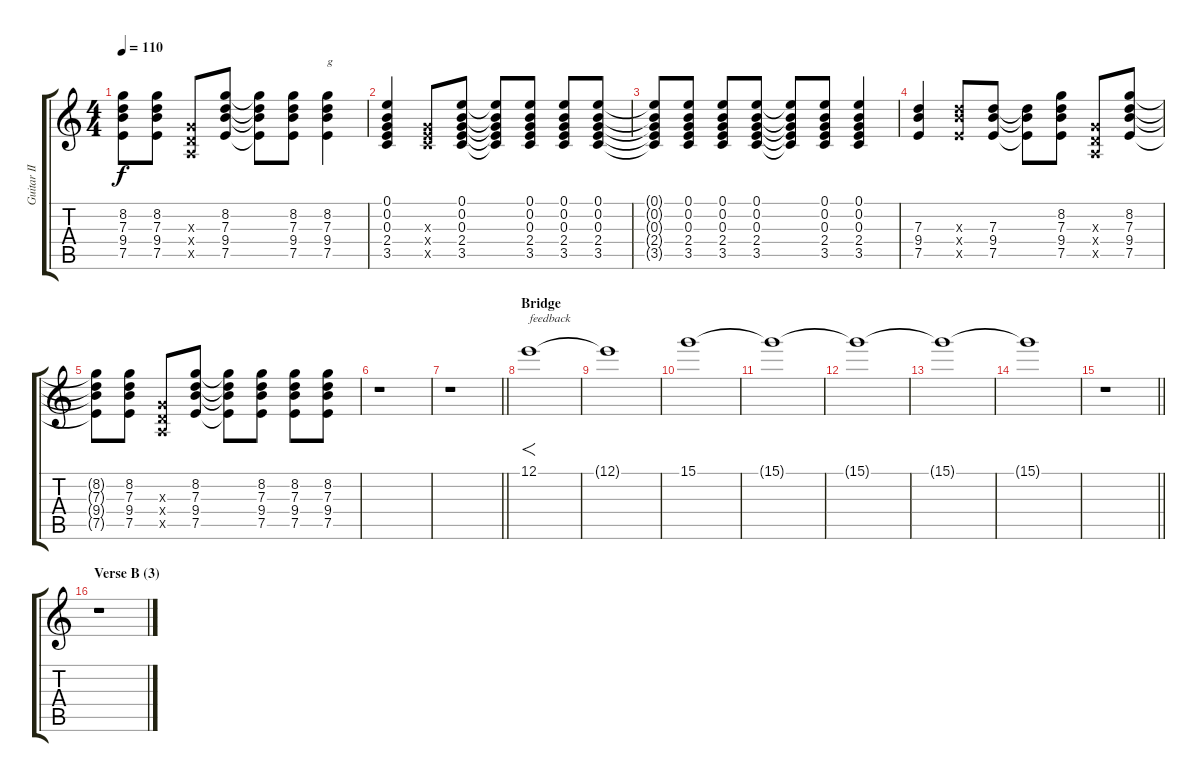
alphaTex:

\track ("Guitar II" "Guitar II") {instrument distortionguitar}
\staff {score tabs}
\tuning (E4 B3 G3 D3 A2 E2) {hide}
\ts (4 4)
\tempo 110
\clef g2
\ks c
(8.2{t} 7.3{t} 9.4{t} 7.5{t}).8{dy f} (8.2 7.3 9.4 7.5).8 (0.3{x} 0.4{x} 0.5{x}).8 (8.2 7.3 9.4 7.5).8 (8.2{t} 7.3{t} 9.4{t} 7.5{t}).8 (8.2 7.3 9.4 7.5).8 (8.2 7.3 9.4 7.5).4{txt "g"} |
(0.1 0.2 0.3 2.4 3.5).4 (0.3{x} 2.4{x} 3.5{x}).8 (0.1 0.2 0.3 2.4 3.5).8 (0.1{t} 0.2{t} 0.3{t} 2.4{t} 3.5{t}).8 (0.1 0.2 0.3 2.4 3.5).8 (0.1 0.2 0.3 2.4 3.5).8 (0.1 0.2 0.3 2.4 3.5).8 |
(0.1{t} 0.2{t} 0.3{t} 2.4{t} 3.5{t}).8 (0.1 0.2 0.3 2.4 3.5).8 (0.1 0.2 0.3 2.4 3.5).8 (0.1 0.2 0.3 2.4 3.5).8 (0.1{t} 0.2{t} 0.3{t} 2.4{t} 3.5{t}).8 (0.1 0.2 0.3 2.4 3.5).8 (0.1 0.2 0.3 2.4 3.5).4 |
(7.3 9.4 7.5).4 (7.3{x} 9.4{x} 7.5{x}).8 (7.3 9.4 7.5).8 (7.3{t} 9.4{t} 7.5{t}).8 (8.2 7.3 9.4 7.5).8 (0.3{x} 0.4{x} 0.5{x}).8 (8.2 7.3 9.4 7.5).8 |
(8.2{t} 7.3{t} 9.4{t} 7.5{t}).8 (8.2 7.3 9.4 7.5).8 (0.3{x} 0.4{x} 0.5{x}).8 (8.2 7.3 9.4 7.5).8 (8.2{t} 7.3{t} 9.4{t} 7.5{t}).8 (8.2 7.3 9.4 7.5).8 (8.2 7.3 9.4 7.5).8 (8.2 7.3 9.4 7.5).8 |
r.1 |
\barLineRight lightlight
r.1 |
\section ("" "Bridge")
12.1.1{f txt "feedback"} |
12.1{t}.1 |
15.1.1 |
15.1{t}.1 |
15.1{t}.1 |
15.1{t}.1 |
15.1{t}.1 |
\barLineRight lightlight
r.1 |
\section ("" "Verse B (3)")
r.1
